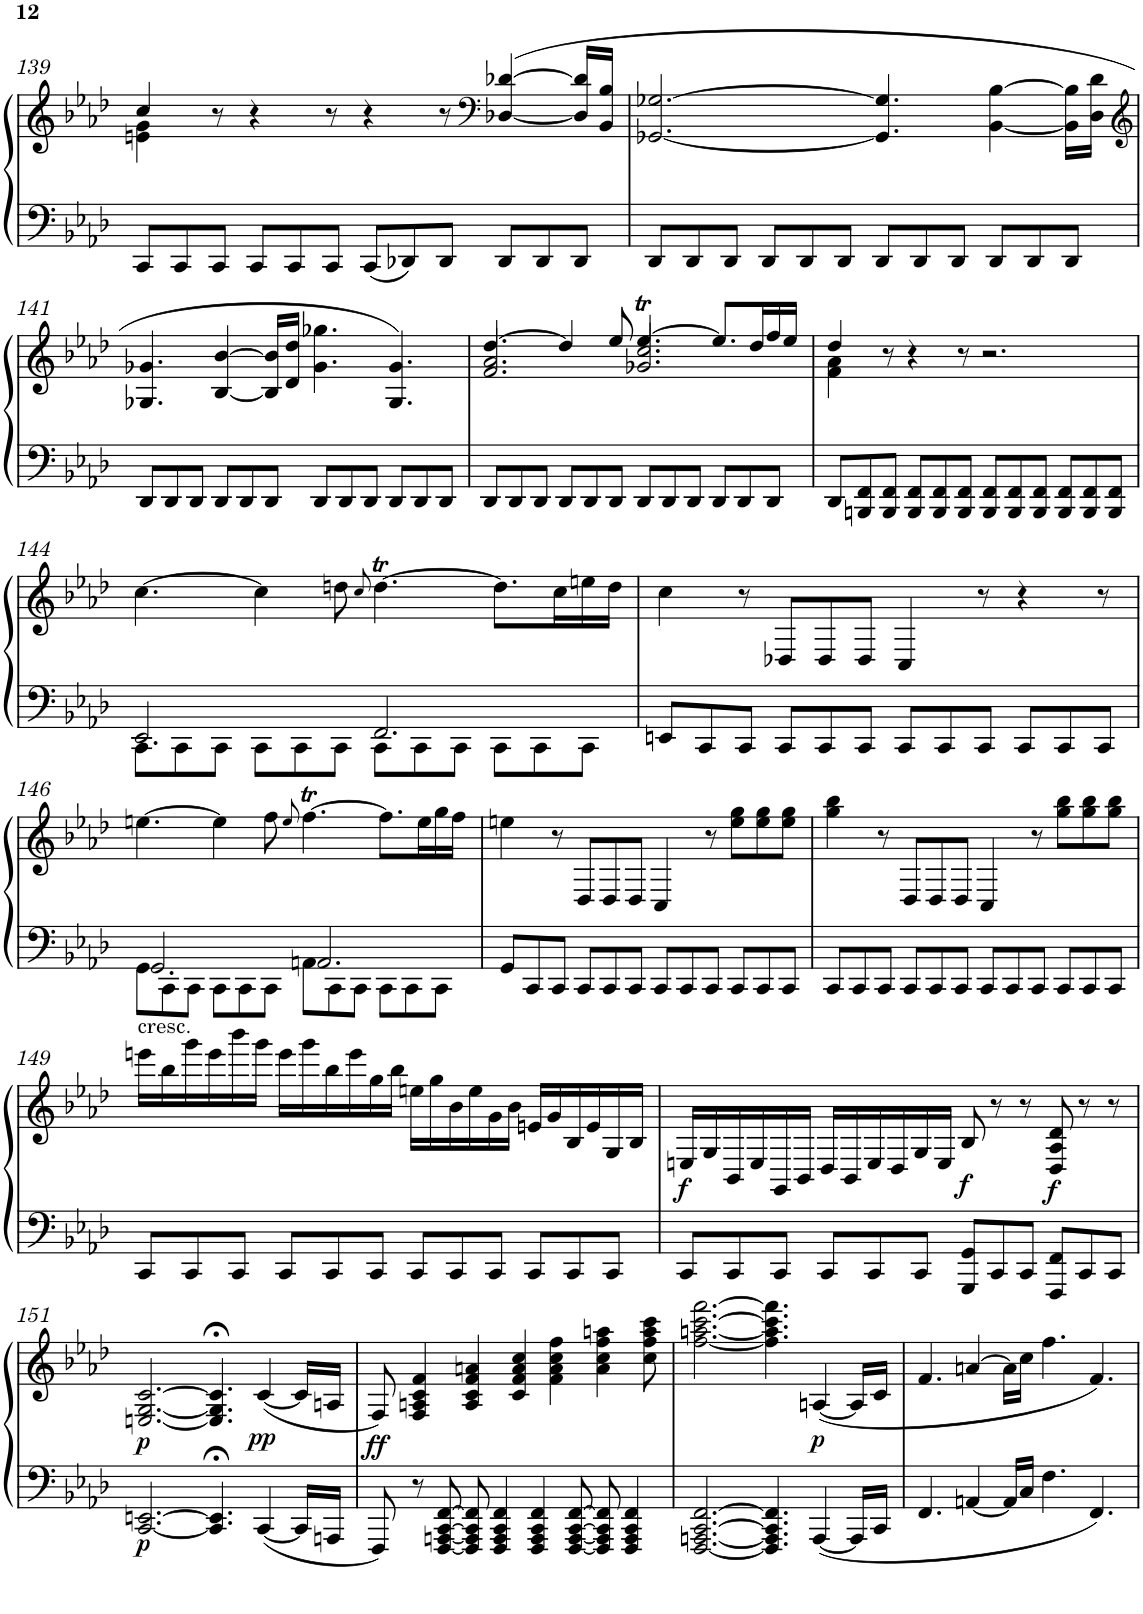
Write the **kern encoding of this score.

**kern	**kern	**dynam
*part1	*part1	*part1
*staff2	*staff1	*staff1/2
*I"Piano	*	*
*I'Pno	*	*
!!LO:PB:g=z
*clefF4	*clefG2	*
*k[b-e-a-d-]	*k[b-e-a-d-]	*
*A-:	*A-:	*
*M12/8	*M12/8	*
=139	=139	=139
*	*^	*
8CC/L	4cc/	4en\ 4g\	.
8CC/	.	.	.
8CC/J	8r	1ryy	.
8CC/L	4r	.	.
8CC/	.	.	.
8CC/J	8r	.	.
8CC/L	4r	.	.
8DD-X/	.	.	.
8DD-/J	8r	.	.
*	*clefF4	*	*
8DD-/L	(>[4D-X/ [4d-X/	.	.
8DD-/	.	4ryy	.
8DD-/J	16D-/] 16d-/]LL	.	.
.	16BB-/ 16B-/JJ	.	.
*	*v	*v	*
=140	=140	=140
8DD-/L	[2.GG-X/ [2.G-X/	.
8DD-/	.	.
8DD-/J	.	.
8DD-/L	.	.
8DD-/	.	.
8DD-/J	.	.
8DD-/L	4.GG-/] 4.G-/]	.
8DD-/	.	.
8DD-/J	.	.
8DD-/L	[4BB-\ [4B-\	.
8DD-/	.	.
8DD-/J	16BB-\] 16B-\]LL	.
.	16D-\ 16d-\JJ	.
!!LO:LB:g=z
=141	=141	=141
*	*clefG2	*
8DD-/L	4.G-X/ 4.g-X/	.
8DD-/	.	.
8DD-/J	.	.
8DD-/L	[4B-/ [4b-/	.
8DD-/	.	.
8DD-/J	16B-/] 16b-/]LL	.
.	16d-/ 16dd-/JJ	.
8DD-/L	4.g-\ 4.gg-X\	.
8DD-/	.	.
8DD-/J	.	.
8DD-/L	4.G-/ 4.g-/)	.
8DD-/	.	.
8DD-/J	.	.
=142	=142	=142
*	*^	*
8DD-/L	[4.dd-/	2.f/ 2.a-/	.
8DD-/	.	.	.
8DD-/J	.	.	.
8DD-/L	4dd-/]	.	.
8DD-/	.	.	.
8DD-/J	8ee-/	.	.
8DD-/L	[4.ee-T/	2.g-X/ 2.cc/	.
8DD-/	.	.	.
8DD-/J	.	.	.
8DD-/L	8.ee-/L]	.	.
8DD-/	.	.	.
.	16dd-/L	.	.
8DD-/J	16ff/	.	.
.	16ee-/JJ	.	.
=143	=143	=143	=143
8DD-/L	4dd-/	4f\ 4a-\	.
8BBBn/ 8FF/	.	.	.
8BBB/ 8FF/J	8r	1ryy	.
8BBB/ 8FF/L	4r	.	.
8BBB/ 8FF/	.	.	.
8BBB/ 8FF/J	8r	.	.
8BBB/ 8FF/L	2.r	.	.
8BBB/ 8FF/	.	.	.
8BBB/ 8FF/J	.	.	.
8BBB/ 8FF/L	.	.	.
8BBB/ 8FF/	.	4ryy	.
8BBB/ 8FF/J	.	.	.
*	*v	*v	*
!!LO:LB:g=z
=144	=144	=144
*^	*	*
8CC\L	2.EE-/	[4.cc\	.
8CC\	.	.	.
8CC\J	.	.	.
8CC\L	.	4cc\]	.
8CC\	.	.	.
8CC\J	.	8ddn\	.
.	.	8qcc/	.
8CC\L	2.FF/	[4.ddt\	.
8CC\	.	.	.
8CC\J	.	.	.
8CC\L	.	8.dd\L]	.
8CC\	.	.	.
.	.	16cc\L	.
8CC\J	.	16een\	.
.	.	16dd\JJ	.
*v	*v	*	*
=145	=145	=145
8EEn/L	4cc\	.
8CC/	.	.
8CC/J	8r	.
8CC/L	8D-X/L	.
8CC/	8D-/	.
8CC/J	8D-/J	.
8CC/L	4C/	.
8CC/	.	.
8CC/J	8r	.
8CC/L	4r	.
8CC/	.	.
8CC/J	8r	.
!!LO:LB:g=z
=146	=146	=146
*^	*	*
8GG\L	2.GG/	[4.een\	.
8CC\	.	.	.
8CC\J	.	.	.
8CC\L	.	4ee\]	.
8CC\	.	.	.
8CC\J	.	8ff\	.
.	.	8qee/	.
8AAn\L	2.AA/	[4.ffT\	.
8CC\	.	.	.
8CC\J	.	.	.
8CC\L	.	8.ff\L]	.
8CC\	.	.	.
.	.	16ee\L	.
8CC\J	.	16gg\	.
.	.	16ff\JJ	.
*v	*v	*	*
=147	=147	=147
8GG/L	4een\	.
8CC/	.	.
8CC/J	8r	.
8CC/L	8D-/L	.
8CC/	8D-/	.
8CC/J	8D-/J	.
8CC/L	4C/	.
8CC/	.	.
8CC/J	8r	.
8CC/L	8ee\ 8gg\L	.
8CC/	8ee\ 8gg\	.
8CC/J	8ee\ 8gg\J	.
=148	=148	=148
8CC/L	4gg\ 4bb-\	.
8CC/	.	.
8CC/J	8r	.
8CC/L	8D-/L	.
8CC/	8D-/	.
8CC/J	8D-/J	.
8CC/L	4C/	.
8CC/	.	.
8CC/J	8r	.
8CC/L	8gg\ 8bb-\L	.
8CC/	8gg\ 8bb-\	.
8CC/J	8gg\ 8bb-\J	.
!!LO:LB:g=z
=149	=149	=149
!	!LO:TX:a:t=cresc.	!
8CC/L	16eeen\LL	.
.	16bb-\	.
8CC/	16ggg\	.
.	16eee\	.
8CC/J	16bbb-\	.
.	16ggg\JJ	.
8CC/L	16eee\LL	.
.	16ggg\	.
8CC/	16bb-\	.
.	16eee\	.
8CC/J	16gg\	.
.	16bb-\JJ	.
8CC/L	16een\LL	.
.	16gg\	.
8CC/	16b-\	.
.	16ee\	.
8CC/J	16g\	.
.	16b-\JJ	.
8CC/L	16en/LL	.
.	16g/	.
8CC/	16B-/	.
.	16e/	.
8CC/J	16G/	.
.	16B-/JJ	.
=150	=150	=150
!	!	!LO:DY:b
8CC/L	16En/LL	f
.	16G/	.
8CC/	16BB-/	.
.	16E/	.
8CC/J	16GG/	.
.	16BB-/JJ	.
8CC/L	16D-/LL	.
.	16BB-/	.
8CC/	16E/	.
.	16D-/	.
8CC/J	16G/	.
.	16E/JJ	.
!	!	!LO:DY:b
8GGG/ 8GG/L	8B-/	f
8CC/	8r	.
8CC/J	8r	.
!	!	!LO:DY:b
8FFF/ 8FF/L	8D-/ 8A-/ 8d-/	f
8CC/	8r	.
8CC/J	8r	.
!!LO:LB:g=z
=151	=151	=151
!	!	!LO:DY:b=2
!	!	!LO:DY:n=1:b
[2.CC/ [2.EEn/	[2.En/ [2.G/ [2.c/	p p
4.CC/];< 4.EE/];<	4.E/];< 4.G/];< 4.c/];<	.
!	!	!LO:DY:n=2:b
[4CC/	(<[4c/	pp
16CC/LL]	16c/LL]	.
16AAAn/JJ	16An/JJ	.
=152	=152	=152
!	!	!LO:DY:b
8FFF/	8F/)	ff
8r	4F/ 4An/ 4c/ 4f/	.
[8FFF/ [8AAAn/ [8CC/ [8FF/	.	.
8FFF/] 8AAA/] 8CC/] 8FF/]	4A/ 4c/ 4f/ 4an/	.
4FFF/ 4AAA/ 4CC/ 4FF/	.	.
.	4c/ 4f/ 4a/ 4cc/	.
4FFF/ 4AAA/ 4CC/ 4FF/	.	.
.	4f\ 4a\ 4cc\ 4ff\	.
[8FFF/ [8AAA/ [8CC/ [8FF/	.	.
8FFF/] 8AAA/] 8CC/] 8FF/]	4a\ 4cc\ 4ff\ 4aan\	.
4FFF/ 4AAA/ 4CC/ 4FF/	.	.
.	8cc\ 8ff\ 8aa\ 8ccc\	.
=153	=153	=153
[2.FFF/ [2.AAAn/ [2.CC/ [2.FF/	[2.ff\ [2.aan\ [2.ccc\ [2.fff\	.
4.FFF/] 4.AAA/] 4.CC/] 4.FF/]	4.ff\] 4.aa\] 4.ccc\] 4.fff\]	.
!	!	!LO:DY:b
[4AAA/	(<[4An/	p
16AAA/LL]	16A/LL]	.
16CC/JJ	16c/JJ	.
=154	=154	=154
4.FF/	4.f/	.
[4AAn/	[4an/	.
16AA/LL]	16a\LL]	.
16C/JJ	16cc\JJ	.
4.F\	4.ff\	.
4.FF/	4.f/)	.
=	=	=
*-	*-	*-
